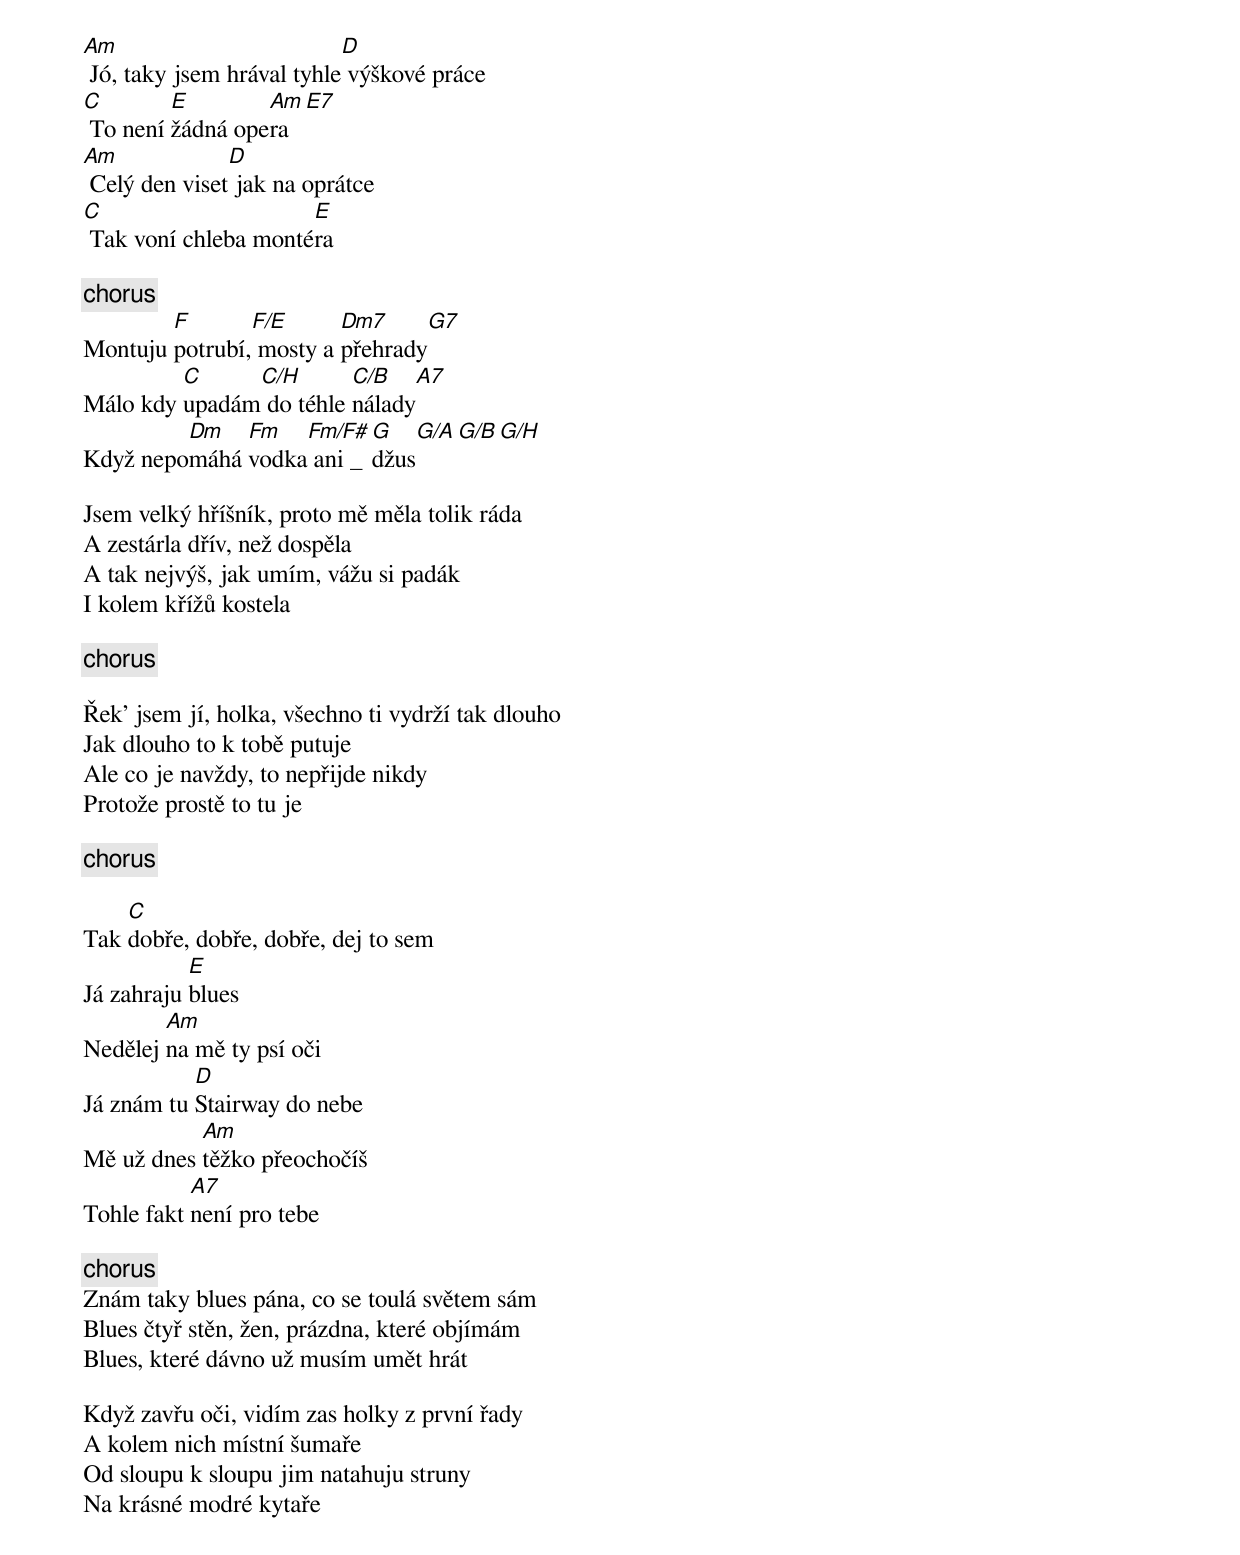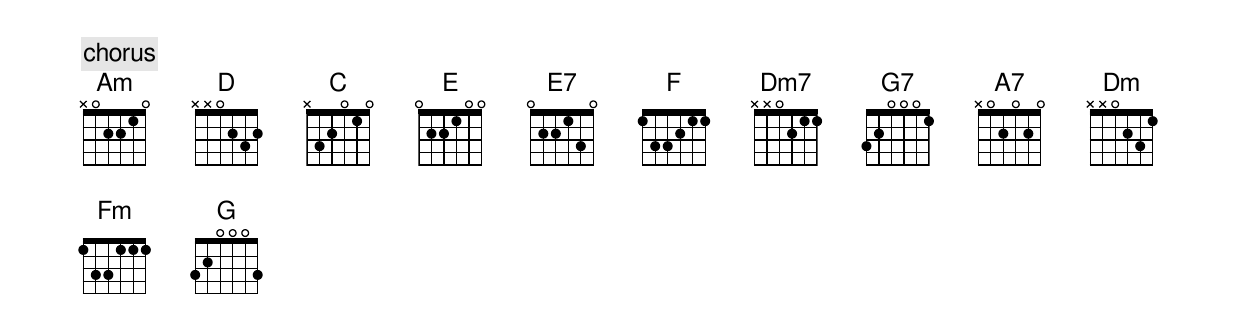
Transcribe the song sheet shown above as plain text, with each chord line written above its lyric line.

Am                         D
 Jó, taky jsem hrával tyhle výškové práce
C        E        Am E7
 To není žádná opera
Am             D
 Celý den viset jak na oprátce
C                     E
 Tak voní chleba montéra

[chorus]
        F       F/E      Dm7     G7
Montuju potrubí, mosty a přehrady
         C     C/H       C/B   A7
Málo kdy upadám do téhle nálady
         Dm   Fm   Fm/F# G   G/A G/B G/H
Když nepomáhá vodka ani _džus

Jsem velký hříšník, proto mě měla tolik ráda
A zestárla dřív, než dospěla
A tak nejvýš, jak umím, vážu si padák
I kolem křížů kostela

[chorus]

Řek' jsem jí, holka, všechno ti vydrží tak dlouho
Jak dlouho to k tobě putuje
Ale co je navždy, to nepřijde nikdy
Protože prostě to tu je

[chorus]

    C
Tak dobře, dobře, dobře, dej to sem
           E
Já zahraju blues
        Am
Nedělej na mě ty psí oči
           D
Já znám tu Stairway do nebe
           Am
Mě už dnes těžko přeochočíš
           A7
Tohle fakt není pro tebe

[chorus]
Znám taky blues pána, co se toulá světem sám
Blues čtyř stěn, žen, prázdna, které objímám
Blues, které dávno už musím umět hrát

Když zavřu oči, vidím zas holky z první řady
A kolem nich místní šumaře
Od sloupu k sloupu jim natahuju struny
Na krásné modré kytaře

[chorus]
